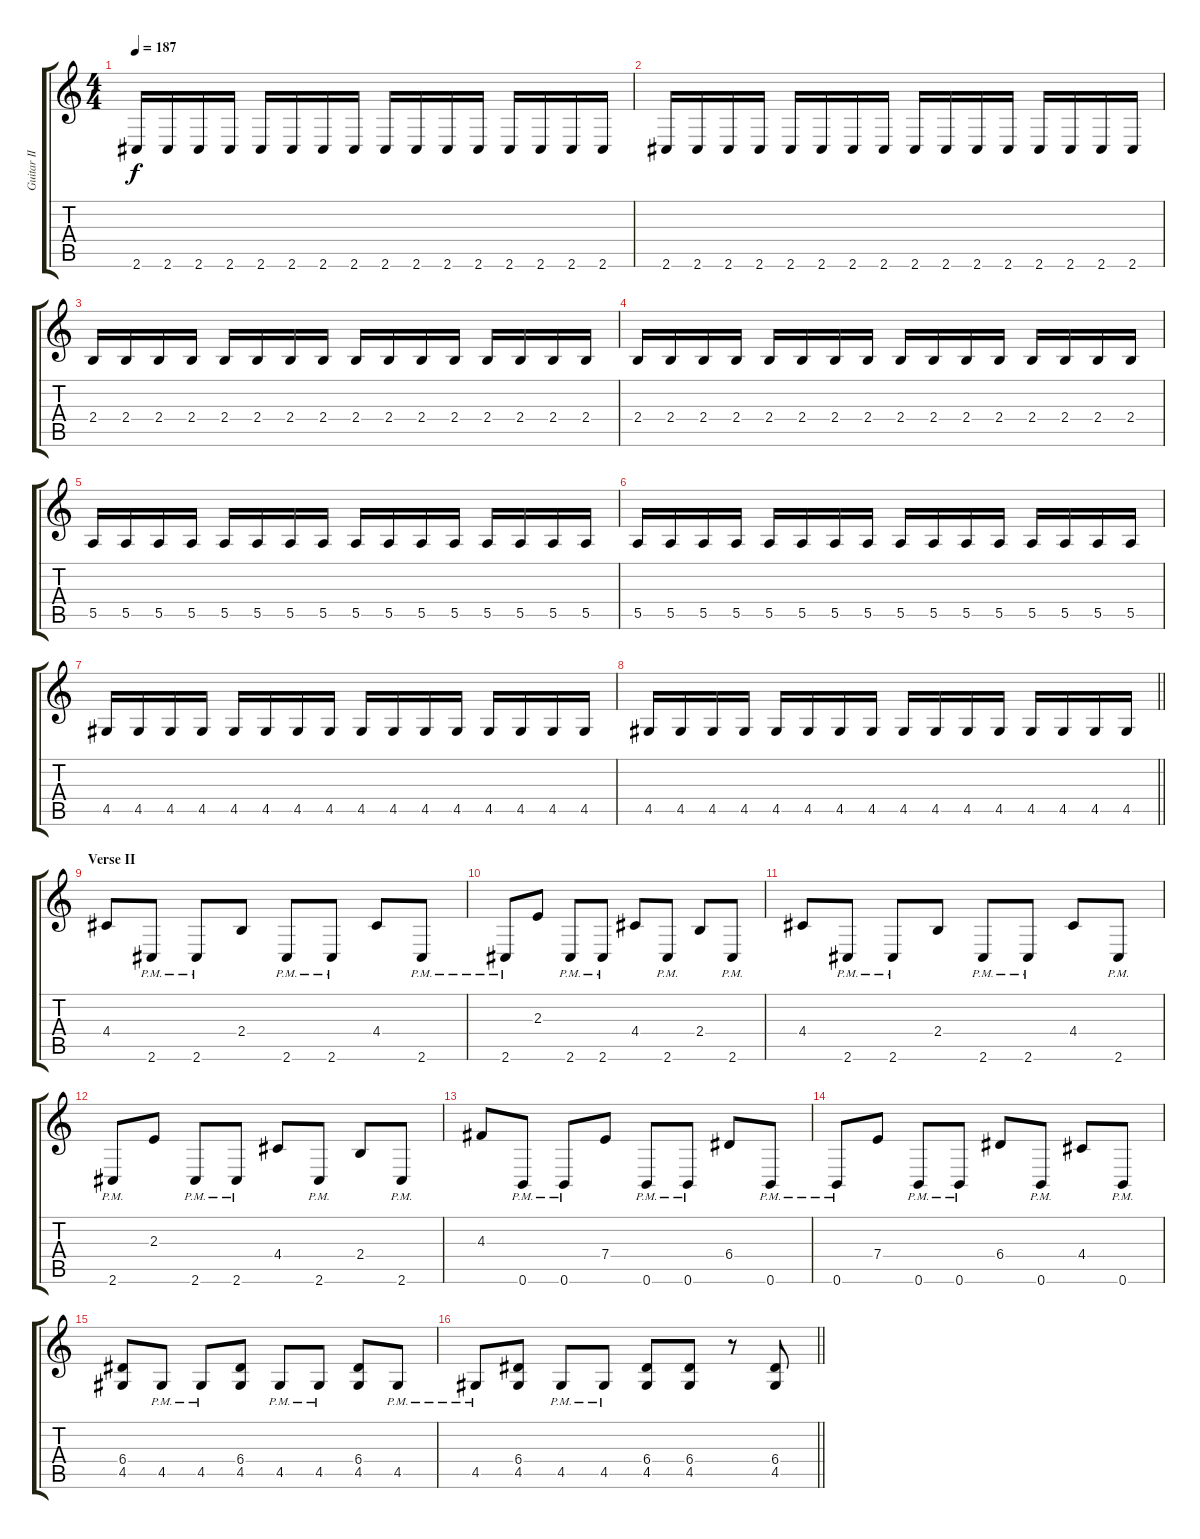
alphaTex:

\track ("Guitar II" "Guitar II") {instrument distortionguitar}
\staff {score tabs}
\tuning (B3 Gb3 D3 A2 E2 B1) {hide}
\ts (4 4)
\section ("" "")
\tempo 187
\clef g2
\ks c
2.6.16{dy f} 2.6.16 2.6.16 2.6.16 2.6.16 2.6.16 2.6.16 2.6.16 2.6.16 2.6.16 2.6.16 2.6.16 2.6.16 2.6.16 2.6.16 2.6.16 |
2.6.16 2.6.16 2.6.16 2.6.16 2.6.16 2.6.16 2.6.16 2.6.16 2.6.16 2.6.16 2.6.16 2.6.16 2.6.16 2.6.16 2.6.16 2.6.16 |
2.4.16 2.4.16 2.4.16 2.4.16 2.4.16 2.4.16 2.4.16 2.4.16 2.4.16 2.4.16 2.4.16 2.4.16 2.4.16 2.4.16 2.4.16 2.4.16 |
2.4.16 2.4.16 2.4.16 2.4.16 2.4.16 2.4.16 2.4.16 2.4.16 2.4.16 2.4.16 2.4.16 2.4.16 2.4.16 2.4.16 2.4.16 2.4.16 |
5.5.16 5.5.16 5.5.16 5.5.16 5.5.16 5.5.16 5.5.16 5.5.16 5.5.16 5.5.16 5.5.16 5.5.16 5.5.16 5.5.16 5.5.16 5.5.16 |
5.5.16 5.5.16 5.5.16 5.5.16 5.5.16 5.5.16 5.5.16 5.5.16 5.5.16 5.5.16 5.5.16 5.5.16 5.5.16 5.5.16 5.5.16 5.5.16 |
4.5.16 4.5.16 4.5.16 4.5.16 4.5.16 4.5.16 4.5.16 4.5.16 4.5.16 4.5.16 4.5.16 4.5.16 4.5.16 4.5.16 4.5.16 4.5.16 |
\barLineRight lightlight
4.5.16 4.5.16 4.5.16 4.5.16 4.5.16 4.5.16 4.5.16 4.5.16 4.5.16 4.5.16 4.5.16 4.5.16 4.5.16 4.5.16 4.5.16 4.5.16 |
\section ("" "Verse II")
4.4.8 2.6{pm}.8 2.6{pm}.8 2.4.8 2.6{pm}.8 2.6{pm}.8 4.4.8 2.6{pm}.8 |
2.6{pm}.8 2.3.8 2.6{pm}.8 2.6{pm}.8 4.4.8 2.6{pm}.8 2.4.8 2.6{pm}.8 |
4.4.8 2.6{pm}.8 2.6{pm}.8 2.4.8 2.6{pm}.8 2.6{pm}.8 4.4.8 2.6{pm}.8 |
2.6{pm}.8 2.3.8 2.6{pm}.8 2.6{pm}.8 4.4.8 2.6{pm}.8 2.4.8 2.6{pm}.8 |
4.3.8 0.6{pm}.8 0.6{pm}.8 7.4.8 0.6{pm}.8 0.6{pm}.8 6.4.8 0.6{pm}.8 |
0.6{pm}.8 7.4.8 0.6{pm}.8 0.6{pm}.8 6.4.8 0.6{pm}.8 4.4.8 0.6{pm}.8 |
(6.4 4.5).8 4.5{pm}.8 4.5{pm}.8 (6.4 4.5).8 4.5{pm}.8 4.5{pm}.8 (6.4 4.5).8 4.5{pm}.8 |
\barLineRight lightlight
4.5{pm}.8 (6.4 4.5).8 4.5{pm}.8 4.5{pm}.8 (6.4 4.5).8 (6.4 4.5).8 r.8 (6.4 4.5).8
